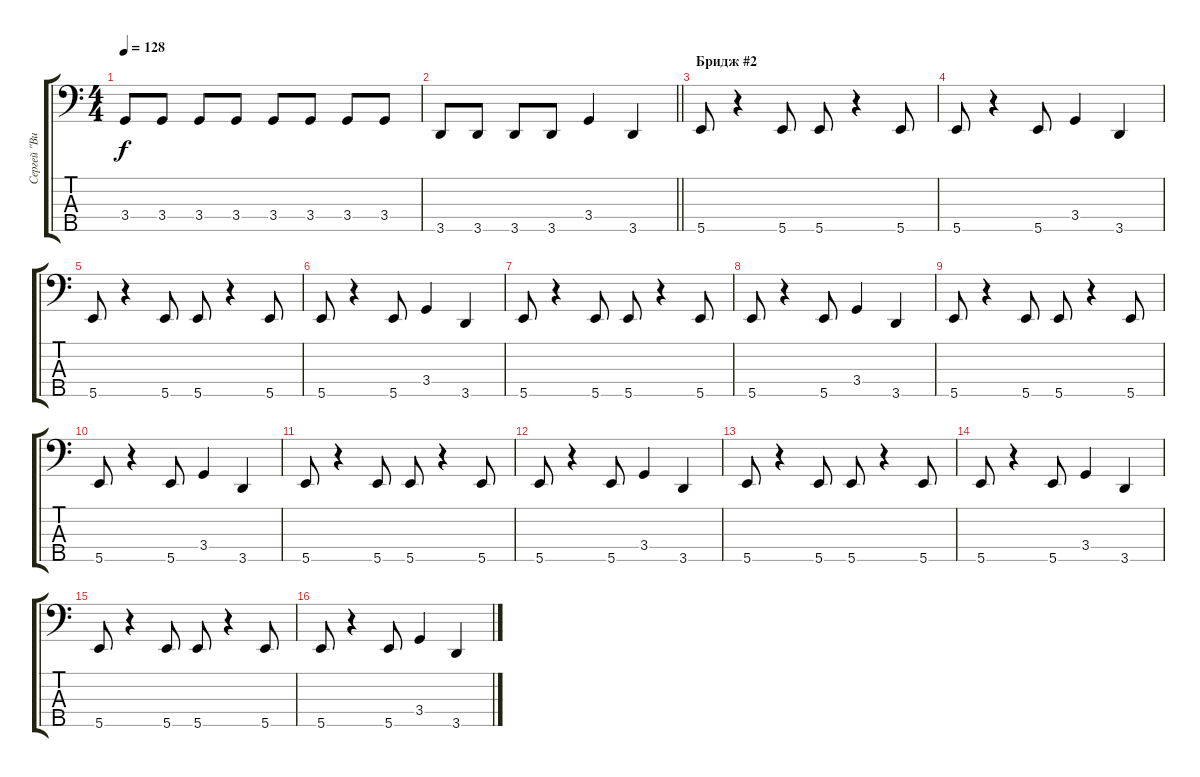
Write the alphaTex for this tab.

\track ("Сергей \"Викинг\" Цаплин" "Сергей \"Ви") {instrument electricbassfinger}
\staff {score tabs}
\tuning (G2 D2 A1 E1 B0) {hide}
\ts (4 4)
\tempo 128
\clef f4
\ks c
3.4.8{dy f} 3.4.8 3.4.8 3.4.8 3.4.8 3.4.8 3.4.8 3.4.8 |
\barLineRight lightlight
3.5.8 3.5.8 3.5.8 3.5.8 3.4.4 3.5.4 |
\section ("" "Бридж #2")
5.5.8 r.4 5.5.8 5.5.8 r.4 5.5.8 |
5.5.8 r.4 5.5.8 3.4.4 3.5.4 |
5.5.8 r.4 5.5.8 5.5.8 r.4 5.5.8 |
5.5.8 r.4 5.5.8 3.4.4 3.5.4 |
5.5.8 r.4 5.5.8 5.5.8 r.4 5.5.8 |
5.5.8 r.4 5.5.8 3.4.4 3.5.4 |
5.5.8 r.4 5.5.8 5.5.8 r.4 5.5.8 |
5.5.8 r.4 5.5.8 3.4.4 3.5.4 |
5.5.8 r.4 5.5.8 5.5.8 r.4 5.5.8 |
5.5.8 r.4 5.5.8 3.4.4 3.5.4 |
5.5.8 r.4 5.5.8 5.5.8 r.4 5.5.8 |
5.5.8 r.4 5.5.8 3.4.4 3.5.4 |
5.5.8 r.4 5.5.8 5.5.8 r.4 5.5.8 |
5.5.8 r.4 5.5.8 3.4.4 3.5.4
